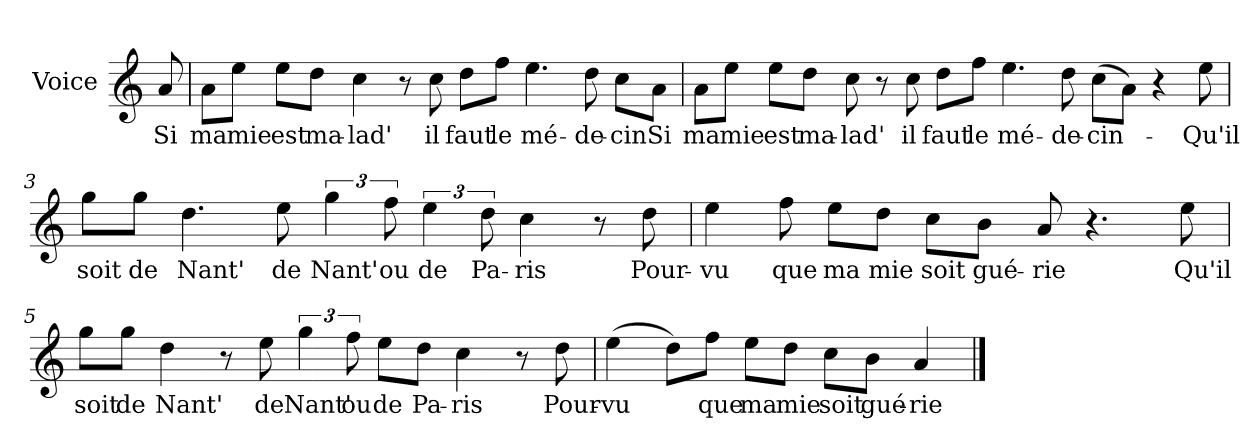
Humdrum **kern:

**kern	**text
*part1	*part1
*staff1	*staff1
*I"Voice	*
*I'V	*
*clefG2	*
*k[]	*
*C:	*
=	=
8a/	Si
=1	=1
8a\L	ma
8ee\J	mie
8ee\L	est
8dd\J	ma-
4cc\	-lad'
8r	.
8cc\	il
8dd\L	faut
8ff\J	le
4.ee\	mé-
8dd\	-de-
8cc\L	-cin
8a\J	Si
=2	=2
8a\L	ma
8ee\J	mie
8ee\L	est
8dd\J	ma-
8cc\	-lad'
8r	.
8cc\	il
8dd\L	faut
8ff\J	le
4.ee\	mé-
8dd\	-de-
(>8cc\L	-cin-
8a\J)	.
4r	.
8ee\	-Qu'il
!!LO:LB:g=z
=3	=3
8gg\L	soit
8gg\J	de
4.dd\	Nant'
8ee\	de
6gg\	Nant'
12ff\	ou
6ee\	de
12dd\	Pa-
4cc\	-ris
8r	.
8dd\	Pour-
=4	=4
4ee\	-vu
8ff\	que
8ee\L	ma
8dd\J	mie
8cc\L	soit
8b\J	gué-
8a/	-rie
4.r	.
8ee\	Qu'il
!!LO:LB:g=z
=5	=5
8gg\L	soit
8gg\J	de
4dd\	Nant'
8r	.
8ee\	de
6gg\	Nant'
12ff\	ou
8ee\L	de
8dd\J	Pa-
4cc\	-ris
8r	.
8dd\	Pour-
=6	=6
(>4ee\	-vu
8dd\L)	.
8ff\J	que
8ee\L	ma
8dd\J	mie
8cc\L	soit
8b\J	gué-
4a/	-rie
==	==
*-	*-
